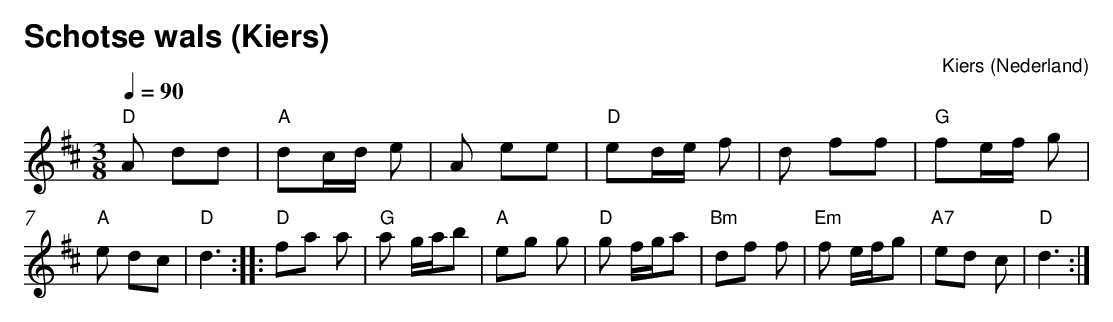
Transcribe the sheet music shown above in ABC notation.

X:1
T:Schotse wals (Kiers)
C:Kiers
O:Nederland
M:3/8
L:1/8
Q:1/4=90
K:D
V:1
"D" A dd |"A" dc/d/ e|A ee |"D" ed/e/ f|
d ff |"G" fe/f/ g|"A" e dc |"D" d3 :| |:
"D" fa a|"G" a g/a/b |"A" eg g|"D" g f/g/a |
"Bm" df f|"Em" f e/f/g |"A7" ed c|"D" d3 :|
